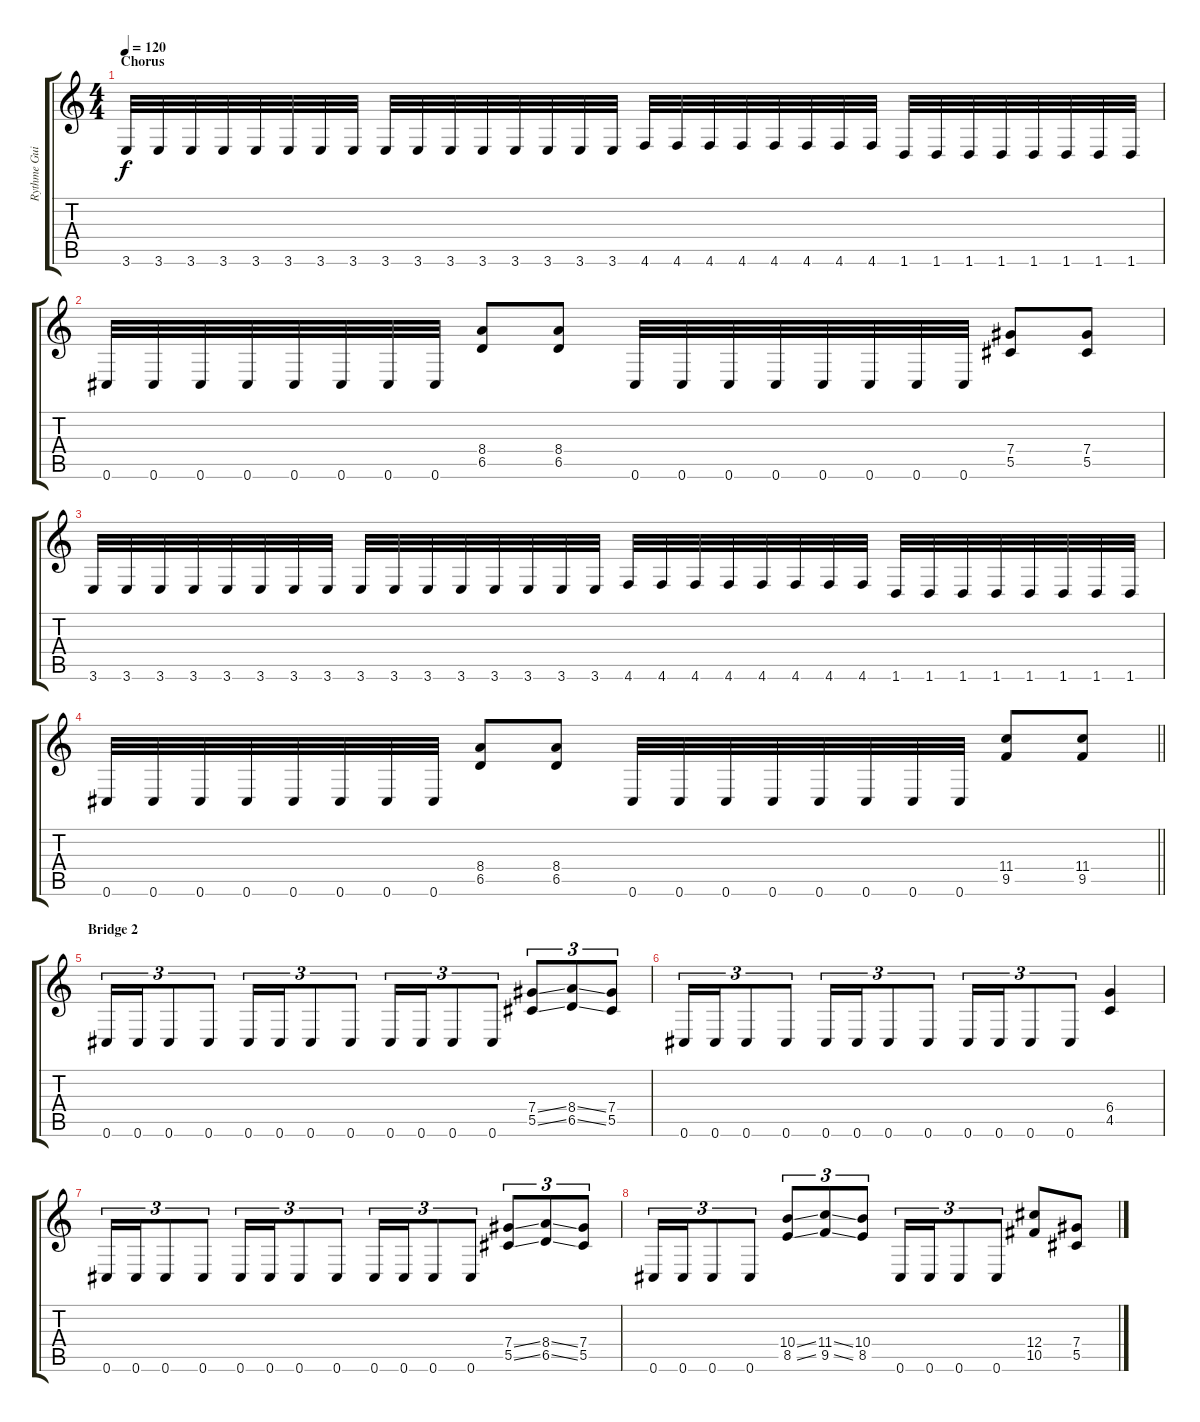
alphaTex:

\track ("Rythme Guitar" "Rythme Gui") {instrument distortionguitar}
\staff {score tabs}
\tuning (Eb4 Bb3 Gb3 Db3 Ab2 Db2) {hide}
\ts (4 4)
\section ("" "Chorus")
\tempo 120
\clef g2
\ks c
3.6.32{dy f} 3.6.32 3.6.32 3.6.32 3.6.32 3.6.32 3.6.32 3.6.32 3.6.32 3.6.32 3.6.32 3.6.32 3.6.32 3.6.32 3.6.32 3.6.32 4.6.32 4.6.32 4.6.32 4.6.32 4.6.32 4.6.32 4.6.32 4.6.32 1.6.32 1.6.32 1.6.32 1.6.32 1.6.32 1.6.32 1.6.32 1.6.32 |
0.6.32 0.6.32 0.6.32 0.6.32 0.6.32 0.6.32 0.6.32 0.6.32 (8.4 6.5).8 (8.4 6.5).8 0.6.32 0.6.32 0.6.32 0.6.32 0.6.32 0.6.32 0.6.32 0.6.32 (7.4 5.5).8 (7.4 5.5).8 |
3.6.32 3.6.32 3.6.32 3.6.32 3.6.32 3.6.32 3.6.32 3.6.32 3.6.32 3.6.32 3.6.32 3.6.32 3.6.32 3.6.32 3.6.32 3.6.32 4.6.32 4.6.32 4.6.32 4.6.32 4.6.32 4.6.32 4.6.32 4.6.32 1.6.32 1.6.32 1.6.32 1.6.32 1.6.32 1.6.32 1.6.32 1.6.32 |
\barLineRight lightlight
0.6.32 0.6.32 0.6.32 0.6.32 0.6.32 0.6.32 0.6.32 0.6.32 (8.4 6.5).8 (8.4 6.5).8 0.6.32 0.6.32 0.6.32 0.6.32 0.6.32 0.6.32 0.6.32 0.6.32 (11.4 9.5).8 (11.4 9.5).8 |
\section ("" "Bridge 2")
0.6.16{tu (3 2)} 0.6.16{tu (3 2)} 0.6.8{tu (3 2)} 0.6.8{tu (3 2)} 0.6.16{tu (3 2)} 0.6.16{tu (3 2)} 0.6.8{tu (3 2)} 0.6.8{tu (3 2)} 0.6.16{tu (3 2)} 0.6.16{tu (3 2)} 0.6.8{tu (3 2)} 0.6.8{tu (3 2)} (7.4{ss} 5.5{ss}).8{tu (3 2)} (8.4{ss} 6.5{ss}).8{tu (3 2)} (7.4 5.5).8{tu (3 2)} |
0.6.16{tu (3 2)} 0.6.16{tu (3 2)} 0.6.8{tu (3 2)} 0.6.8{tu (3 2)} 0.6.16{tu (3 2)} 0.6.16{tu (3 2)} 0.6.8{tu (3 2)} 0.6.8{tu (3 2)} 0.6.16{tu (3 2)} 0.6.16{tu (3 2)} 0.6.8{tu (3 2)} 0.6.8{tu (3 2)} (6.4 4.5).4 |
0.6.16{tu (3 2)} 0.6.16{tu (3 2)} 0.6.8{tu (3 2)} 0.6.8{tu (3 2)} 0.6.16{tu (3 2)} 0.6.16{tu (3 2)} 0.6.8{tu (3 2)} 0.6.8{tu (3 2)} 0.6.16{tu (3 2)} 0.6.16{tu (3 2)} 0.6.8{tu (3 2)} 0.6.8{tu (3 2)} (7.4{ss} 5.5{ss}).8{tu (3 2)} (8.4{ss} 6.5{ss}).8{tu (3 2)} (7.4 5.5).8{tu (3 2)} |
0.6.16{tu (3 2)} 0.6.16{tu (3 2)} 0.6.8{tu (3 2)} 0.6.8{tu (3 2)} (10.4{ss} 8.5{ss}).8{tu (3 2)} (11.4{ss} 9.5{ss}).8{tu (3 2)} (10.4 8.5).8{tu (3 2)} 0.6.16{tu (3 2)} 0.6.16{tu (3 2)} 0.6.8{tu (3 2)} 0.6.8{tu (3 2)} (12.4 10.5).8 (7.4 5.5).8
